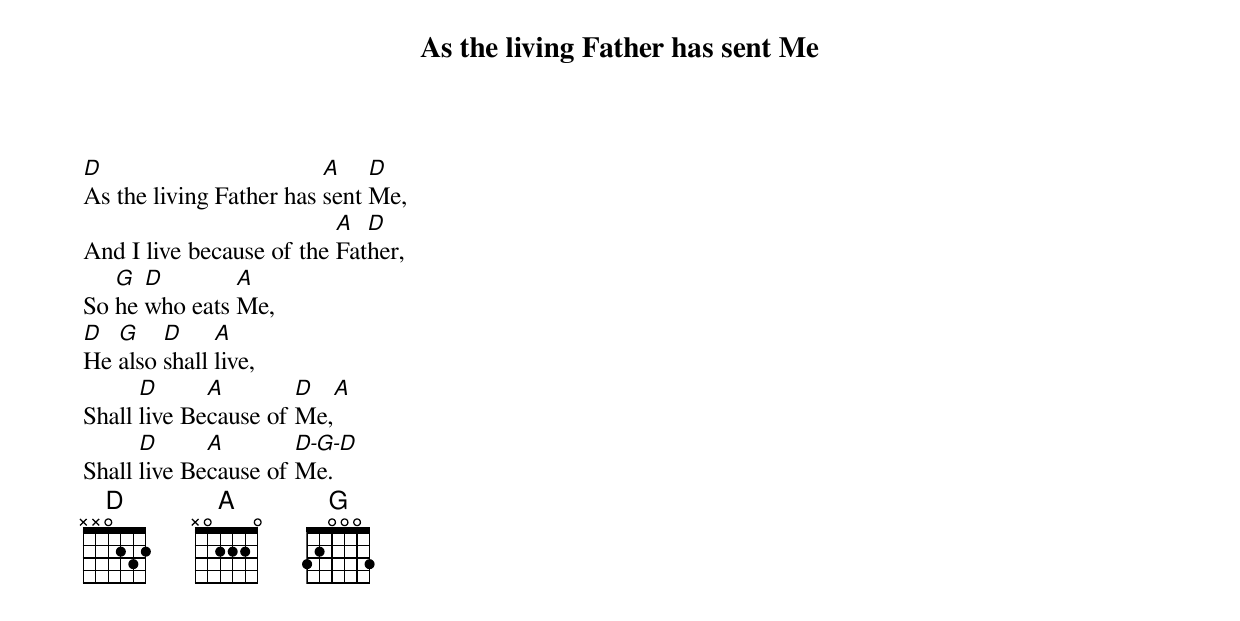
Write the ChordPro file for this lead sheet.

{title: As the living Father has sent Me}

[D]As the living Father has [A]sent [D]Me,
And I live because of the [A]Fat[D]her,
So [G]he [D]who eats [A]Me,
[D]He [G]also [D]shall [A]live,
Shall [D]live Be[A]cause of [D]Me,[A]
Shall [D]live Be[A]cause of [D-G-D]Me.
